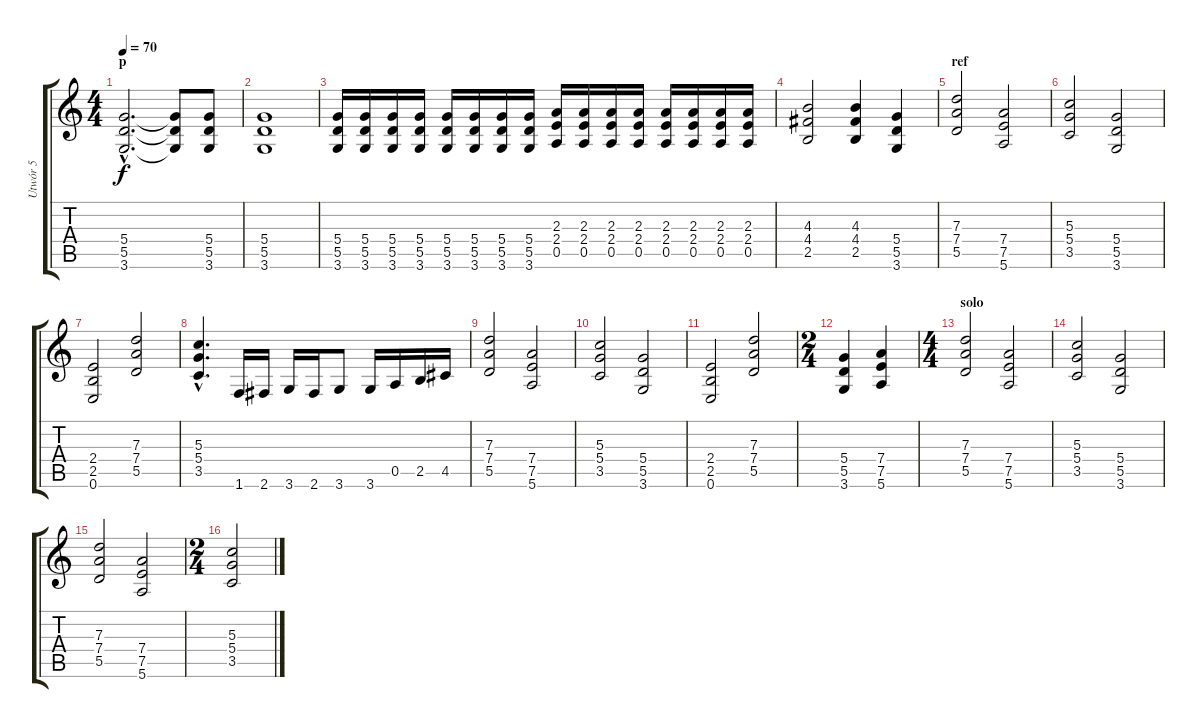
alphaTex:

\track ("Utwór 5" "Utwór 5") {instrument distortionguitar}
\staff {score tabs}
\tuning (E4 B3 G3 D3 A2 E2) {hide}
\ts (4 4)
\section ("" "p")
\tempo 70
\clef g2
\ks c
(5.4{hac} 5.5{hac} 3.6{hac}).2{d dy f volume 14} (5.4{t} 5.5{t} 3.6{t}).8 (5.4 5.5 3.6).8 |
(5.4 5.5 3.6).1 |
(5.4 5.5 3.6).16 (5.4 5.5 3.6).16 (5.4 5.5 3.6).16 (5.4 5.5 3.6).16 (5.4 5.5 3.6).16 (5.4 5.5 3.6).16 (5.4 5.5 3.6).16 (5.4 5.5 3.6).16 (2.3 2.4 0.5).16 (2.3 2.4 0.5).16 (2.3 2.4 0.5).16 (2.3 2.4 0.5).16 (2.3 2.4 0.5).16 (2.3 2.4 0.5).16 (2.3 2.4 0.5).16 (2.3 2.4 0.5).16 |
(4.3 4.4 2.5).2 (4.3 4.4 2.5).4 (5.4 5.5 3.6).4 |
\section ("" "ref")
(7.3 7.4 5.5).2 (7.4 7.5 5.6).2 |
(5.3 5.4 3.5).2 (5.4 5.5 3.6).2 |
(2.4 2.5 0.6).2 (7.3 7.4 5.5).2 |
(5.3{hac} 5.4{hac} 3.5{hac}).4{d} 1.6.16 2.6.16 3.6.16 2.6.16 3.6.8 3.6.16 0.5.16 2.5.16 4.5.16 |
(7.3 7.4 5.5).2 (7.4 7.5 5.6).2 |
(5.3 5.4 3.5).2 (5.4 5.5 3.6).2 |
(2.4 2.5 0.6).2 (7.3 7.4 5.5).2 |
\ts (2 4)
(5.4 5.5 3.6).4 (7.4 7.5 5.6).4 |
\ts (4 4)
\section ("" "solo")
(7.3 7.4 5.5).2 (7.4 7.5 5.6).2 |
(5.3 5.4 3.5).2 (5.4 5.5 3.6).2 |
(7.3 7.4 5.5).2 (7.4 7.5 5.6).2 |
\ts (2 4)
(5.3 5.4 3.5).2
